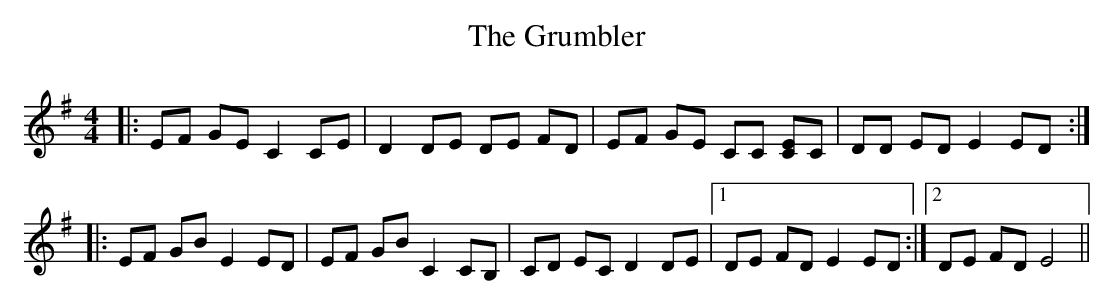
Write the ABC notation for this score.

X:1
T: The Grumbler
M: 4/4
L: 1/8
K: Gmaj
|:EF GE C2 CE|D2 DE DE FD|EF GE CC [CE]C|DD ED E2 ED:|
|:EF GB E2 ED|EF GB C2 CB,|CD EC D2 DE|1 DE FD E2 ED:|2 DE FD E4||
